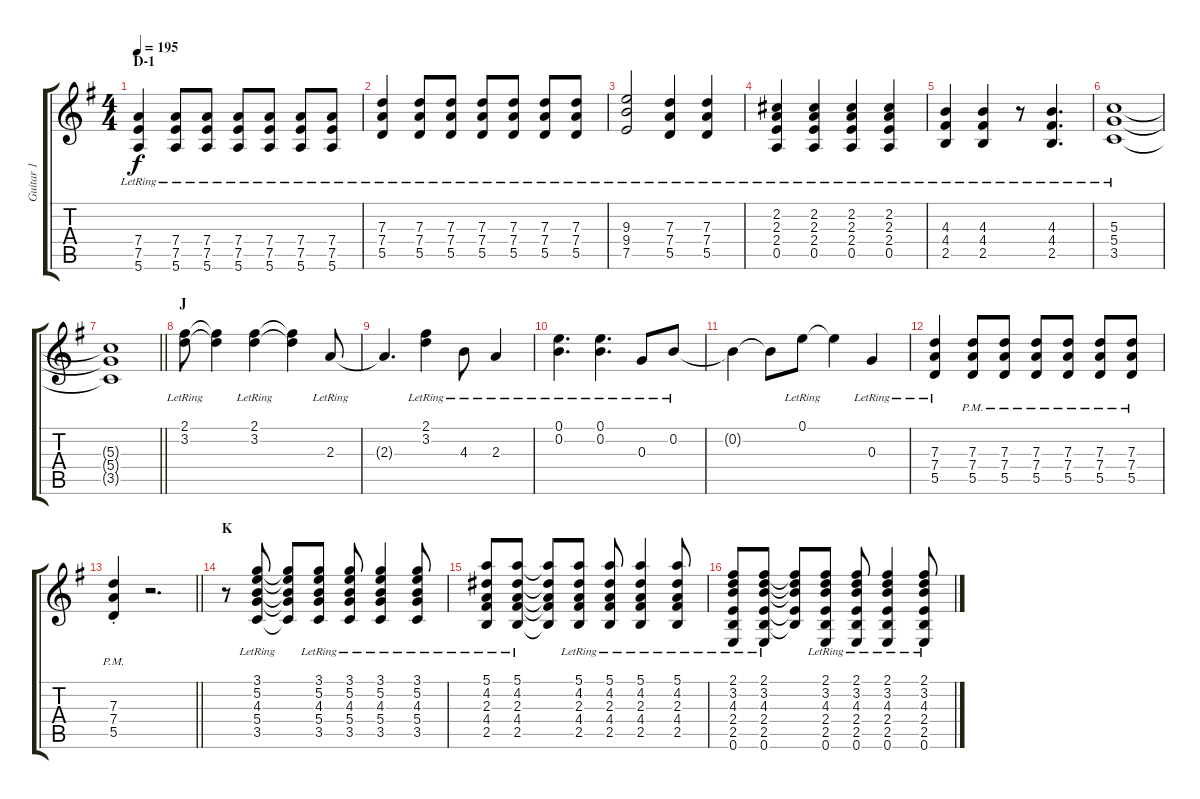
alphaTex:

\track ("Guitar 1" "Guitar 1") {instrument overdrivenguitar}
\staff {score tabs}
\tuning (E4 B3 G3 D3 A2 E2) {hide}
\ts (4 4)
\section ("" "D-1")
\tempo 195
\clef g2
\ks g
(7.4{lr} 7.5{lr} 5.6{lr}).4{dy f instrument overdrivenguitar} (7.4{lr} 7.5{lr} 5.6{lr}).8 (7.4{lr} 7.5{lr} 5.6{lr}).8 (7.4{lr} 7.5{lr} 5.6{lr}).8 (7.4{lr} 7.5{lr} 5.6{lr}).8 (7.4{lr} 7.5{lr} 5.6{lr}).8 (7.4{lr} 7.5{lr} 5.6{lr}).8 |
(7.3{lr} 7.4{lr} 5.5{lr}).4 (7.3{lr} 7.4{lr} 5.5{lr}).8 (7.3{lr} 7.4{lr} 5.5{lr}).8 (7.3{lr} 7.4{lr} 5.5{lr}).8 (7.3{lr} 7.4{lr} 5.5{lr}).8 (7.3{lr} 7.4{lr} 5.5{lr}).8 (7.3{lr} 7.4{lr} 5.5{lr}).8 |
(9.3{lr} 9.4{lr} 7.5{lr}).2 (7.3{lr} 7.4{lr} 5.5{lr}).4 (7.3{lr} 7.4{lr} 5.5{lr}).4 |
(2.2{lr} 2.3{lr} 2.4{lr} 0.5{lr}).4 (2.2{lr} 2.3{lr} 2.4{lr} 0.5{lr}).4 (2.2{lr} 2.3{lr} 2.4{lr} 0.5{lr}).4 (2.2{lr} 2.3{lr} 2.4{lr} 0.5{lr}).4 |
(4.3{lr} 4.4{lr} 2.5{lr}).4 (4.3{lr} 4.4{lr} 2.5{lr}).4 r.8 (4.3{lr} 4.4{lr} 2.5{lr}).4{d} |
(5.3{lr} 5.4{lr} 3.5{lr}).1 |
\barLineRight lightlight
(5.3{t} 5.4{t} 3.5{t}).1 |
\section ("" "J")
(2.1{lr} 3.2{lr}).8{instrument electricguitarjazz} (2.1{t} 3.2{t}).4 (2.1{lr} 3.2{lr}).4 (2.1{t} 3.2{t}).4 2.3{lr}.8 |
2.3{t}.4{d} (2.1{lr} 3.2{lr}).4 4.3{lr}.8 2.3{lr}.4 |
(0.1{lr} 0.2{lr}).4{d} (0.1{lr} 0.2{lr}).4{d} 0.3{lr}.8 0.2{lr}.8 |
0.2{t}.4 0.2{t}.8 0.1{lr}.8 0.1{t}.4 0.3{lr}.4 |
(7.3{lr} 7.4{lr} 5.5{lr}).4 (7.3{pm} 7.4{pm} 5.5{pm}).8{instrument electricguitarmuted} (7.3{pm} 7.4{pm} 5.5{pm}).8 (7.3{pm} 7.4{pm} 5.5{pm}).8 (7.3{pm} 7.4{pm} 5.5{pm}).8 (7.3{pm} 7.4{pm} 5.5{pm}).8 (7.3{pm} 7.4{pm} 5.5{pm}).8 |
\barLineRight lightlight
(7.3{pm st} 7.4{pm st} 5.5{pm st}).4 r.2{d instrument overdrivenguitar} |
\section ("" "K")
r.8 (3.1{lr} 5.2{lr} 4.3{lr} 5.4{lr} 3.5{lr}).8 (3.1{t} 5.2{t} 4.3{t} 5.4{t} 3.5{t}).8 (3.1{lr} 5.2{lr} 4.3{lr} 5.4{lr} 3.5{lr}).8 (3.1{lr} 5.2{lr} 4.3{lr} 5.4{lr} 3.5{lr}).8 (3.1{lr} 5.2{lr} 4.3{lr} 5.4{lr} 3.5{lr}).4 (3.1{lr} 5.2{lr} 4.3{lr} 5.4{lr} 3.5{lr}).8 |
(5.1{lr} 4.2{lr} 2.3{lr} 4.4{lr} 2.5{lr}).8 (5.1{lr} 4.2{lr} 2.3{lr} 4.4{lr} 2.5{lr}).8 (5.1{t} 4.2{t} 2.3{t} 4.4{t} 2.5{t}).8 (5.1{lr} 4.2{lr} 2.3{lr} 4.4{lr} 2.5{lr}).8 (5.1{lr} 4.2{lr} 2.3{lr} 4.4{lr} 2.5{lr}).8 (5.1{lr} 4.2{lr} 2.3{lr} 4.4{lr} 2.5{lr}).4 (5.1{lr} 4.2{lr} 2.3{lr} 4.4{lr} 2.5{lr}).8 |
(2.1{lr} 3.2{lr} 4.3{lr} 2.4{lr} 2.5{lr} 0.6{lr}).8 (2.1{lr} 3.2{lr} 4.3{lr} 2.4{lr} 2.5{lr} 0.6{lr}).8 (2.1{t} 3.2{t} 4.3{t} 2.4{t} 2.5{t}).8 (2.1{lr} 3.2{lr} 4.3{lr} 2.4{lr} 2.5{lr} 0.6{lr}).8 (2.1{lr} 3.2{lr} 4.3{lr} 2.4{lr} 2.5{lr} 0.6{lr}).8 (2.1{lr} 3.2{lr} 4.3{lr} 2.4{lr} 2.5{lr} 0.6{lr}).4 (2.1{lr} 3.2{lr} 4.3{lr} 2.4{lr} 2.5{lr} 0.6{lr}).8
